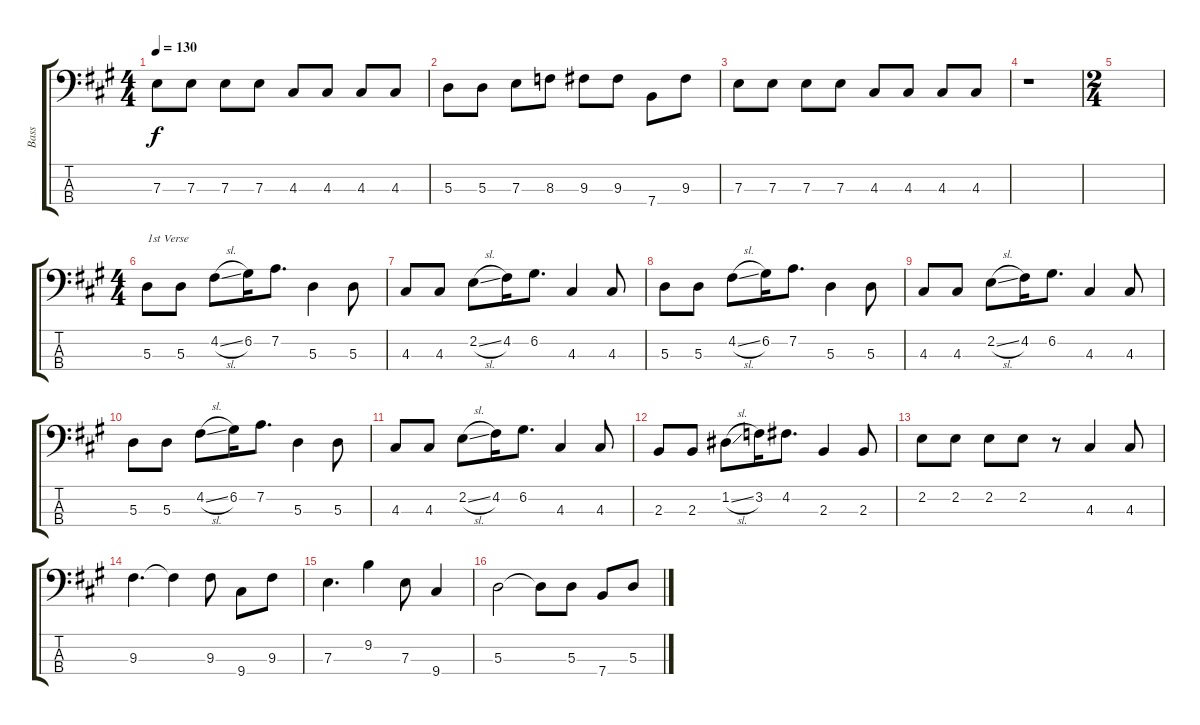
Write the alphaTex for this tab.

\track ("Bass" "Bass") {instrument electricbassfinger}
\staff {score tabs}
\tuning (G2 D2 A1 E1) {hide}
\ts (4 4)
\tempo 130
\clef f4
\ks a
7.3.8{dy f} 7.3.8 7.3.8 7.3.8 4.3.8 4.3.8 4.3.8 4.3.8 |
5.3.8 5.3.8 7.3.8 8.3.8 9.3.8 9.3.8 7.4.8 9.3.8 |
7.3.8 7.3.8 7.3.8 7.3.8 4.3.8 4.3.8 4.3.8 4.3.8 |
r.1 |
\ts (2 4)
|
\ts (4 4)
5.3.8{txt "1st Verse"} 5.3.8 4.2{sl}.8 6.2.16 7.2.8{d} 5.3.4 5.3.8 |
4.3.8 4.3.8 2.2{sl}.8 4.2.16 6.2.8{d} 4.3.4 4.3.8 |
5.3.8 5.3.8 4.2{sl}.8 6.2.16 7.2.8{d} 5.3.4 5.3.8 |
4.3.8 4.3.8 2.2{sl}.8 4.2.16 6.2.8{d} 4.3.4 4.3.8 |
5.3.8 5.3.8 4.2{sl}.8 6.2.16 7.2.8{d} 5.3.4 5.3.8 |
4.3.8 4.3.8 2.2{sl}.8 4.2.16 6.2.8{d} 4.3.4 4.3.8 |
2.3.8 2.3.8 1.2{sl}.8 3.2.16 4.2.8{d} 2.3.4 2.3.8 |
2.2.8 2.2.8 2.2.8 2.2.8 r.8 4.3.4 4.3.8 |
9.3.4{d} 9.3{t}.4 9.3.8 9.4.8 9.3.8 |
7.3.4{d} 9.2.4 7.3.8 9.4.4 |
5.3.2 5.3{t}.8 5.3.8 7.4.8 5.3.8
